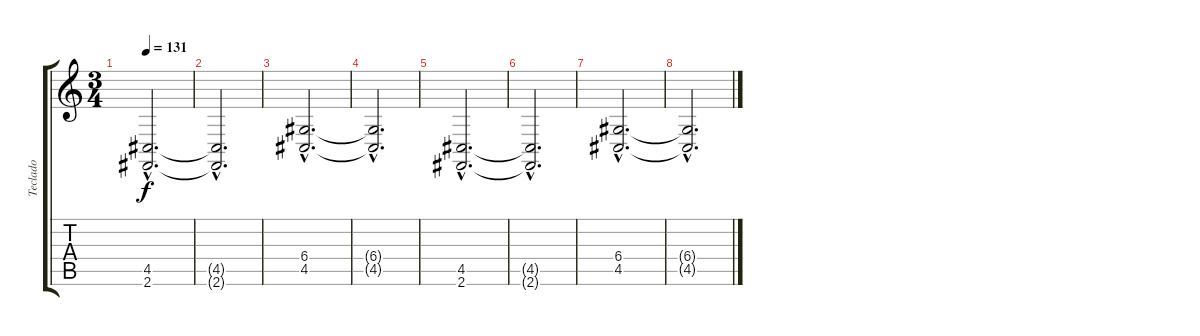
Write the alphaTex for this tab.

\track ("Teclado" "Teclado") {instrument stringensemble1}
\staff {score tabs}
\tuning (E4 B3 G3 D3 A2 E2) {hide}
\ts (3 4)
\tempo 131
\clef g2
\ks c
(4.5{hac} 2.6{hac}).2{d dy f volume 7} |
(4.5{hac t} 2.6{hac t}).2{d} |
(6.4{hac} 4.5{hac}).2{d} |
(6.4{hac t} 4.5{hac t}).2{d} |
(4.5{hac} 2.6{hac}).2{d volume 0} |
(4.5{hac t} 2.6{hac t}).2{d} |
(6.4{hac} 4.5{hac}).2{d} |
(6.4{hac t} 4.5{hac t}).2{d}
